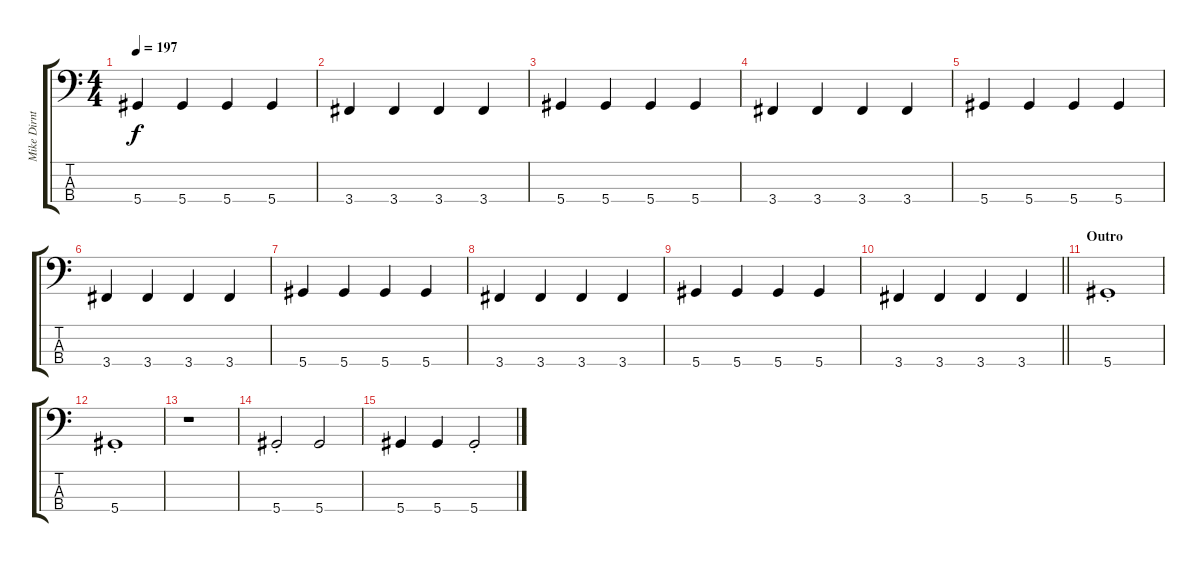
\track ("Mike Dirnt" "Mike Dirnt") {instrument electricbasspick}
\staff {score tabs}
\tuning (Gb2 Db2 Ab1 Eb1) {hide}
\ts (4 4)
\tempo 197
\clef f4
\ks c
5.4.4{dy f} 5.4.4 5.4.4 5.4.4 |
3.4.4 3.4.4 3.4.4 3.4.4 |
5.4.4 5.4.4 5.4.4 5.4.4 |
3.4.4 3.4.4 3.4.4 3.4.4 |
5.4.4 5.4.4 5.4.4 5.4.4 |
3.4.4 3.4.4 3.4.4 3.4.4 |
5.4.4 5.4.4 5.4.4 5.4.4 |
3.4.4 3.4.4 3.4.4 3.4.4 |
5.4.4 5.4.4 5.4.4 5.4.4 |
\barLineRight lightlight
3.4.4 3.4.4 3.4.4 3.4.4 |
\section ("" "Outro")
5.4{st}.1 |
5.4{st}.1 |
r.1 |
5.4{st}.2 5.4.2 |
5.4.4 5.4.4 5.4{st}.2
